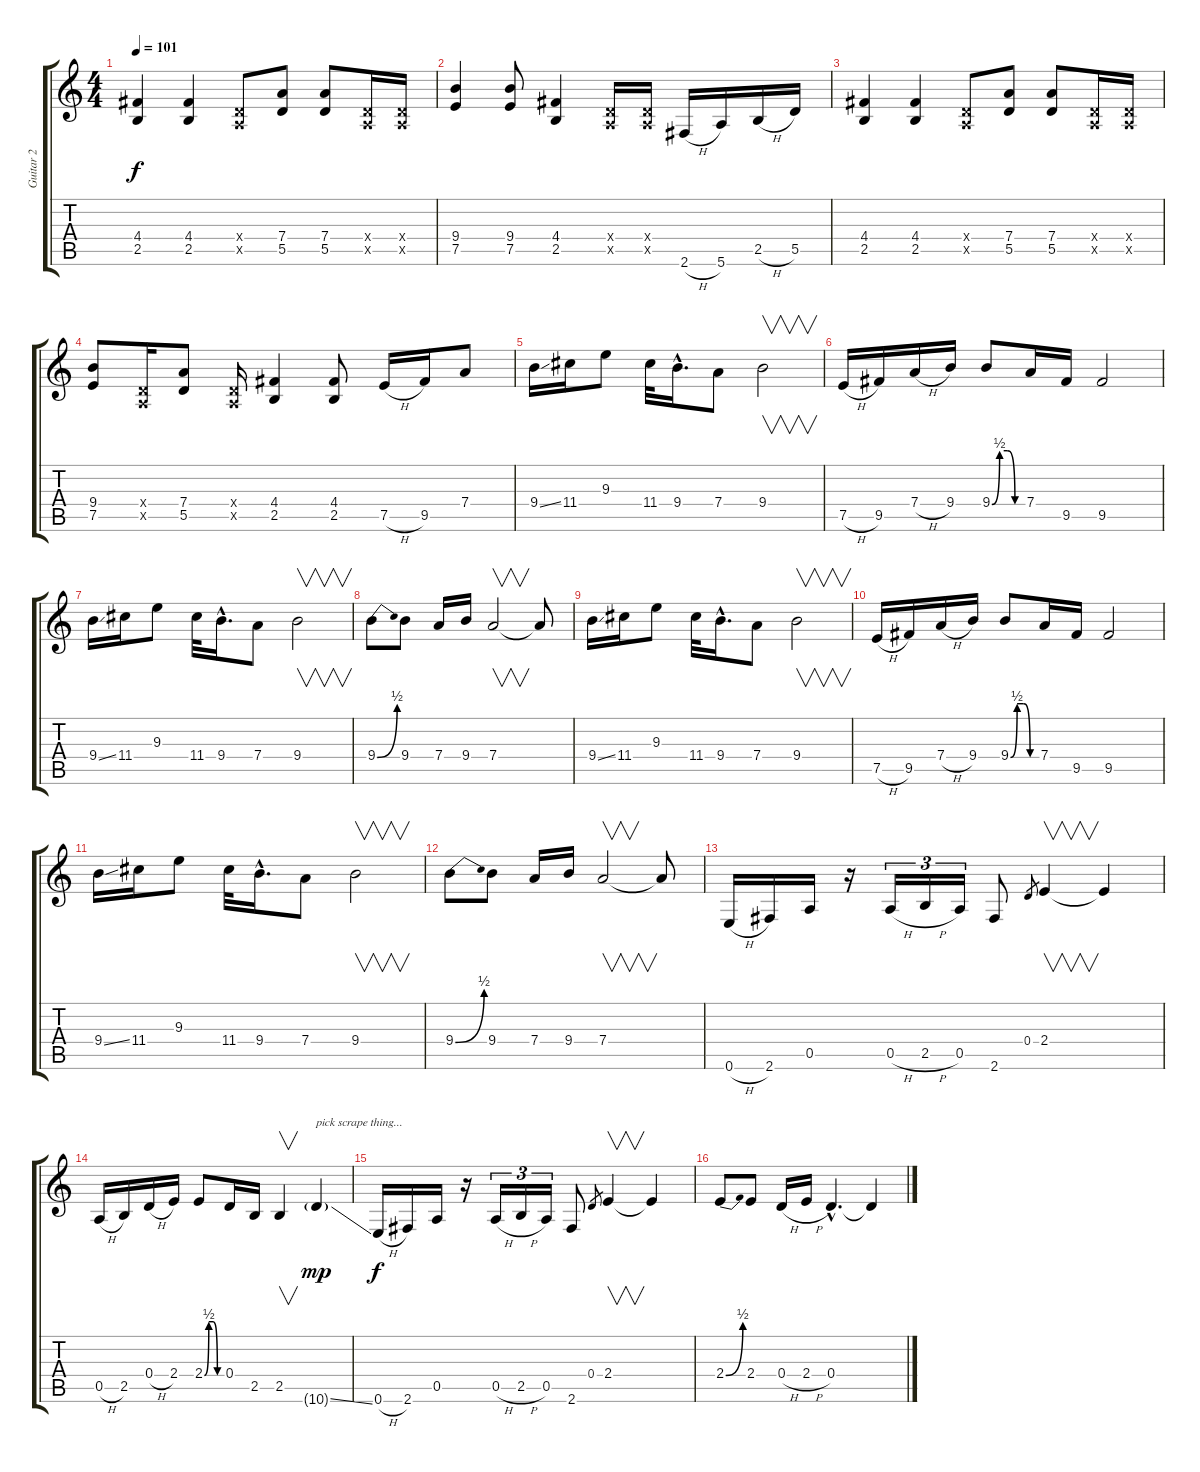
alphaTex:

\track ("Guitar 2" "Guitar 2") {instrument overdrivenguitar}
\staff {score tabs}
\tuning (E4 B3 G3 D3 A2 E2) {hide}
\ts (4 4)
\tempo 101
\clef g2
\ks c
(4.4 2.5).4{dy f volume 12} (4.4 2.5).4 (0.4{x} 0.5{x}).8 (7.4 5.5).8 (7.4 5.5).8 (0.4{x} 0.5{x}).16 (0.4{x} 0.5{x}).16 |
(9.4 7.5).4 (9.4 7.5).8 (4.4 2.5).4 (0.4{x} 0.5{x}).16 (0.4{x} 0.5{x}).16 2.6{h}.16 5.6.16 2.5{h}.16 5.5.16 |
(4.4 2.5).4 (4.4 2.5).4 (0.4{x} 0.5{x}).8 (7.4 5.5).8 (7.4 5.5).8 (0.4{x} 0.5{x}).16 (0.4{x} 0.5{x}).16 |
(9.4 7.5).8 (0.4{x} 0.5{x}).16 (7.4 5.5).8 (0.4{x} 0.5{x}).16 (4.4 2.5).4 (4.4 2.5).8 7.5{h}.16{volume 9} 9.5.16 7.4.8 |
9.4{ss}.16 11.4.16 9.3.8 11.4.32 9.4{hac}.16{d} 7.4.8 9.4.2{v} |
7.5{h}.16 9.5.16 7.4{h}.16 9.4.16 9.4{be (custom 0 0 15 2 30 2 45 0 60 0)}.8 7.4.16 9.5.16 9.5.2 |
9.4{ss}.16 11.4.16 9.3.8 11.4.32 9.4{hac}.16{d} 7.4.8 9.4.2{v} |
9.4{be (bend 0 0 60 2)}.8 9.4.8 7.4.16 9.4.16 7.4.2{v} 7.4{t}.8 |
9.4{ss}.16 11.4.16 9.3.8 11.4.32 9.4{hac}.16{d} 7.4.8 9.4.2{v} |
7.5{h}.16 9.5.16 7.4{h}.16 9.4.16 9.4{be (custom 0 0 15 2 30 2 45 0 60 0)}.8 7.4.16 9.5.16 9.5.2 |
9.4{ss}.16 11.4.16 9.3.8 11.4.32 9.4{hac}.16{d} 7.4.8 9.4.2{v} |
9.4{be (bend 0 0 60 2)}.8 9.4.8 7.4.16 9.4.16 7.4.2{v} 7.4{t}.8 |
0.6{h}.16{volume 12 instrument overdrivenguitar} 2.6.16 0.5.16 r.16 0.5{h}.16{tu (3 2)} 2.5{h}.16{tu (3 2)} 0.5.16{tu (3 2)} 2.6.8 0.4.8{gr} 2.4.4{v} 2.4{t}.4 |
0.5{h}.16 2.5.16 0.4{h}.16 2.4.16 2.4{be (custom 0 0 15 2 30 2 45 0 60 0)}.8 0.4.16 2.5.16 2.5.4{v} 10.6{ss g}.4{txt "pick scrape thing..." dy mp} |
0.6{h}.16{dy f} 2.6.16 0.5.16 r.16 0.5{h}.16{tu (3 2)} 2.5{h}.16{tu (3 2)} 0.5.16{tu (3 2)} 2.6.8 0.4.8{gr} 2.4.4{v} 2.4{t}.4 |
2.4{be (bend 0 0 60 2)}.8 2.4.8 0.4{h}.16 2.4{h}.16 0.4{hac}.4{d} 0.4{t}.4
